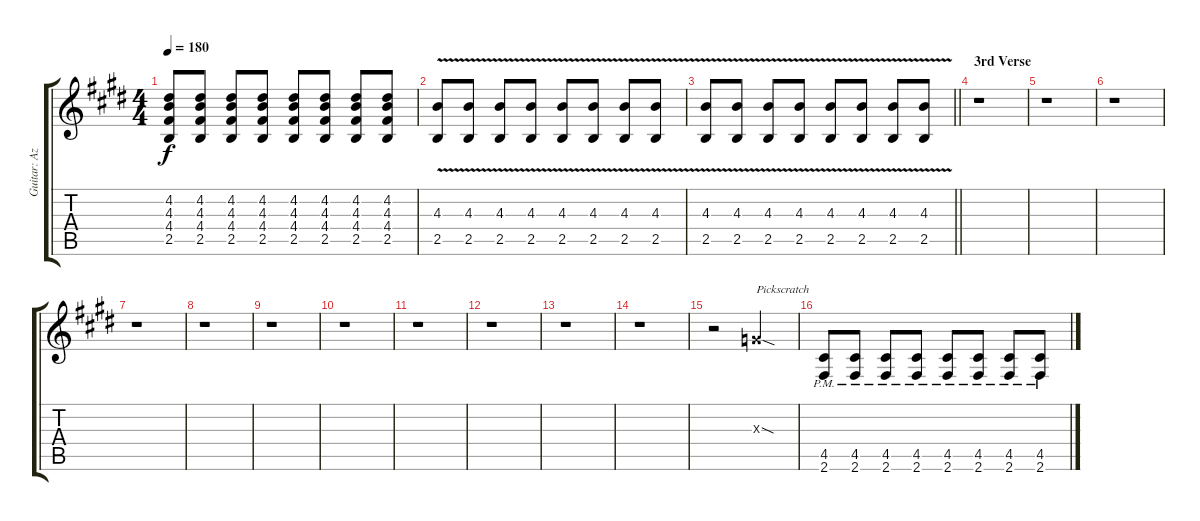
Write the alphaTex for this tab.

\track ("Guitar: Azusa Nakano" "Guitar: Az") {instrument distortionguitar}
\staff {score tabs}
\tuning (E4 B3 G3 D3 A2 E2) {hide}
\ts (4 4)
\tempo 180
\clef g2
\ks e
(4.2 4.3 4.4 2.5).8{dy f} (4.2 4.3 4.4 2.5).8 (4.2 4.3 4.4 2.5).8 (4.2 4.3 4.4 2.5).8 (4.2 4.3 4.4 2.5).8 (4.2 4.3 4.4 2.5).8 (4.2 4.3 4.4 2.5).8 (4.2 4.3 4.4 2.5).8 |
(4.3 2.5{v}).8 (4.3 2.5{v}).8 (4.3 2.5{v}).8 (4.3 2.5{v}).8 (4.3 2.5{v}).8 (4.3 2.5{v}).8 (4.3 2.5{v}).8 (4.3 2.5{v}).8 |
\barLineRight lightlight
(4.3 2.5{v}).8 (4.3 2.5{v}).8 (4.3 2.5{v}).8 (4.3 2.5{v}).8 (4.3 2.5{v}).8 (4.3 2.5{v}).8 (4.3 2.5{v}).8 (4.3 2.5{v}).8 |
\section ("" "3rd Verse")
r.1 |
r.1 |
r.1 |
r.1 |
r.1 |
r.1 |
r.1 |
r.1 |
r.1 |
r.1 |
r.1 |
r.2 0.3{sod x}.2{txt "Pickscratch"} |
(4.5{pm} 2.6{pm}).8 (4.5{pm} 2.6{pm}).8 (4.5{pm} 2.6{pm}).8 (4.5{pm} 2.6{pm}).8 (4.5{pm} 2.6{pm}).8 (4.5{pm} 2.6{pm}).8 (4.5{pm} 2.6{pm}).8 (4.5{pm} 2.6{pm}).8
